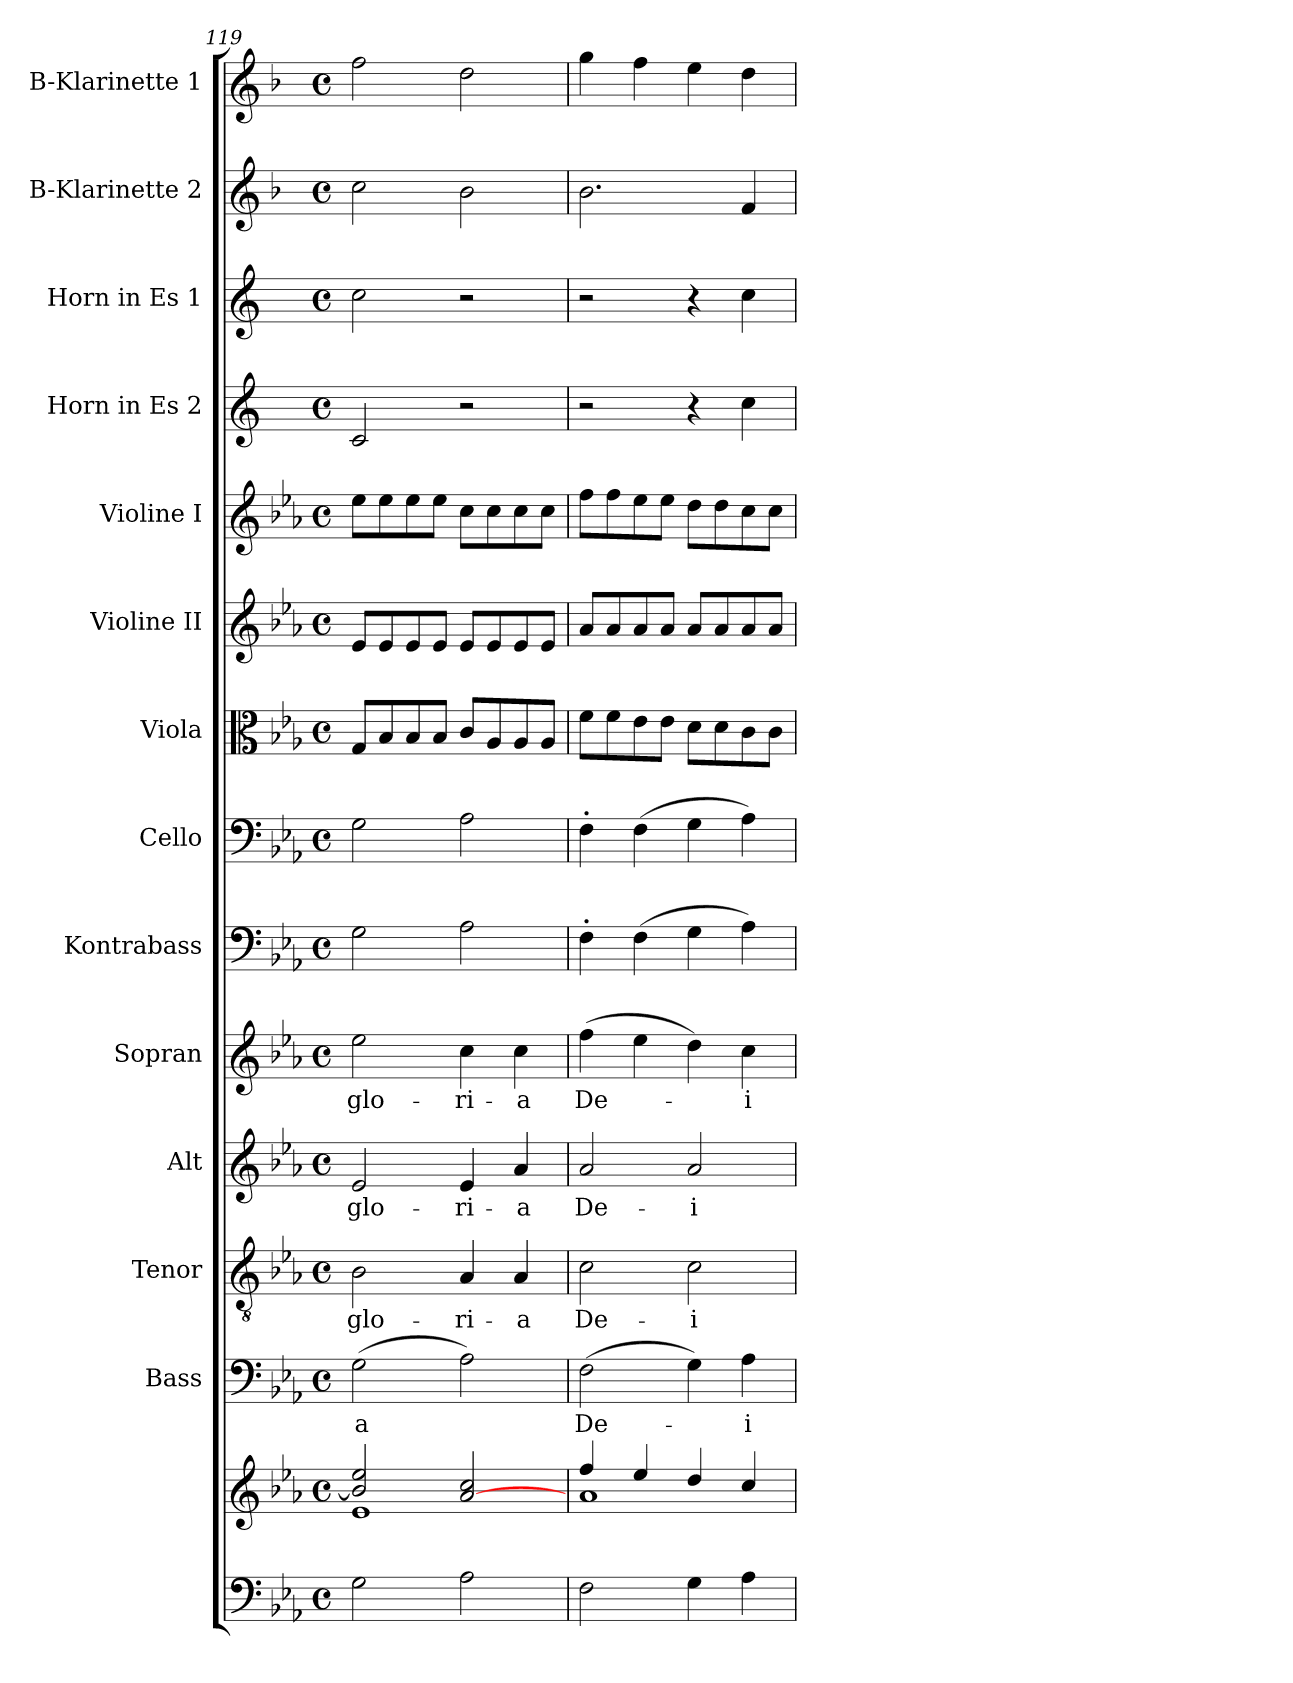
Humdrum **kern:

**kern	**kern	**kern	**text	**kern	**text	**kern	**text	**kern	**text	**kern	**kern	**kern	**kern	**kern	**kern	**kern	**kern	**kern
*part14	*part14	*part13	*part13	*part12	*part12	*part11	*part11	*part10	*part10	*part9	*part8	*part7	*part6	*part5	*part4	*part3	*part2	*part1
*staff15	*staff14	*staff13	*staff13	*staff12	*staff12	*staff11	*staff11	*staff10	*staff10	*staff9	*staff8	*staff7	*staff6	*staff5	*staff4	*staff3	*staff2	*staff1
*	*	*I"Bass	*	*I"Tenor	*	*I"Alt	*	*I"Sopran	*	*I"Kontrabass	*I"Cello	*I"Viola	*I"Violine II	*I"Violine I	*I"Horn in Es 2	*I"Horn in Es 1	*I"B-Klarinette 2	*I"B-Klarinette 1
*	*	*I'B.	*	*I'T.	*	*I'A.	*	*I'S.	*	*I'Kb.	*	*I'Vla.	*I'Vl. II	*I'Vl. I	*I'Hrn. 2	*I'Hrn. 1	*I'Kl. 2	*I'Kl. 1
*clefF4	*clefG2	*clefF4	*	*clefGv2	*	*clefG2	*	*clefG2	*	*clefF4	*clefF4	*clefC3	*clefG2	*clefG2	*clefG2	*clefG2	*clefG2	*clefG2
*	*	*	*	*	*	*	*	*	*	*ITrd7c12	*	*	*	*	*ITrd5c9	*ITrd5c9	*ITrd1c2	*ITrd1c2
*k[b-e-a-]	*k[b-e-a-]	*k[b-e-a-]	*	*k[b-e-a-]	*	*k[b-e-a-]	*	*k[b-e-a-]	*	*k[b-e-a-]	*k[b-e-a-]	*k[b-e-a-]	*k[b-e-a-]	*k[b-e-a-]	*k[b-e-a-]	*k[b-e-a-]	*k[b-e-a-]	*k[b-e-a-]
*E-:	*E-:	*E-:	*	*E-:	*	*E-:	*	*E-:	*	*E-:	*E-:	*E-:	*E-:	*E-:	*E-:	*E-:	*E-:	*E-:
*M4/4	*M4/4	*M4/4	*	*M4/4	*	*M4/4	*	*M4/4	*	*M4/4	*M4/4	*M4/4	*M4/4	*M4/4	*M4/4	*M4/4	*M4/4	*M4/4
*met(c)	*met(c)	*met(c)	*	*met(c)	*	*met(c)	*	*met(c)	*	*met(c)	*met(c)	*met(c)	*met(c)	*met(c)	*met(c)	*met(c)	*met(c)	*met(c)
=119	=119	=119	=119	=119	=119	=119	=119	=119	=119	=119	=119	=119	=119	=119	=119	=119	=119	=119
*	*^	*	*	*	*	*	*	*	*	*	*	*	*	*	*	*	*	*
!	!	!	!	!LO:LY:b	!	!LO:LY:b	!	!LO:LY:b	!	!LO:LY:b	!	!	!	!	!	!	!	!	!
2G\	2b-/] 2ee-/	1e-	(>2G\	-a	2B-\	glo-	2e-/	glo-	2ee-\	glo-	2GG\	2G\	8G/L	8e-/L	8ee-\L	2E-/	2e-\	2b-\	2ee-\
.	.	.	.	.	.	.	.	.	.	.	.	.	8B-/	8e-/	8ee-\	.	.	.	.
.	.	.	.	.	.	.	.	.	.	.	.	.	8B-/	8e-/	8ee-\	.	.	.	.
.	.	.	.	.	.	.	.	.	.	.	.	.	8B-/J	8e-/J	8ee-\J	.	.	.	.
!	!	!	!	!	!	!LO:LY:b	!	!LO:LY:b	!	!LO:LY:b	!	!	!	!	!	!	!	!	!
2A-\	[<2a-/ 2cc/	.	2A-\)	.	4A-/	-ri-	4e-/	-ri-	4cc\	-ri-	2AA-\	2A-\	8c/L	8e-/L	8cc\L	2r	2r	2a-\	2cc\
.	.	.	.	.	.	.	.	.	.	.	.	.	8A-/	8e-/	8cc\	.	.	.	.
!	!	!	!	!	!	!LO:LY:b	!	!LO:LY:b	!	!LO:LY:b	!	!	!	!	!	!	!	!	!
.	.	.	.	.	4A-/	-a	4a-/	-a	4cc\	-a	.	.	8A-/	8e-/	8cc\	.	.	.	.
.	.	.	.	.	.	.	.	.	.	.	.	.	8A-/J	8e-/J	8cc\J	.	.	.	.
=120	=120	=120	=120	=120	=120	=120	=120	=120	=120	=120	=120	=120	=120	=120	=120	=120	=120	=120	=120
!	!	!	!	!LO:LY:b	!	!LO:LY:b	!	!LO:LY:b	!	!LO:LY:b	!	!	!	!	!	!	!	!	!
2F\	4ff/	1a-	(>2F\	De-	2c\	De-	2a-/	De-	(>4ff\	De-	4FF'>\	4F'>\	8f\L	8a-/L	8ff\L	2r	2r	2.a-\	4ff\
.	.	.	.	.	.	.	.	.	.	.	.	.	8f\	8a-/	8ff\	.	.	.	.
.	4ee-/	.	.	.	.	.	.	.	4ee-\	.	(>4FF\	(>4F\	8e-\	8a-/	8ee-\	.	.	.	4ee-\
.	.	.	.	.	.	.	.	.	.	.	.	.	8e-\J	8a-/J	8ee-\J	.	.	.	.
!	!	!	!	!	!	!LO:LY:b	!	!LO:LY:b	!	!	!	!	!	!	!	!	!	!	!
4G\	4dd/	.	4G\)	.	2c\	-i	2a-/	-i	4dd\)	.	4GG\	4G\	8d\L	8a-/L	8dd\L	4r	4r	.	4dd\
.	.	.	.	.	.	.	.	.	.	.	.	.	8d\	8a-/	8dd\	.	.	.	.
!	!	!	!	!LO:LY:b	!	!	!	!	!	!LO:LY:b	!	!	!	!	!	!	!	!	!
4A-\	4cc/	.	4A-\	-i	.	.	.	.	4cc\	-i	4AA-\)	4A-\)	8c\	8a-/	8cc\	4e-\	4e-\	4e-/	4cc\
.	.	.	.	.	.	.	.	.	.	.	.	.	8c\J	8a-/J	8cc\J	.	.	.	.
*	*v	*v	*	*	*	*	*	*	*	*	*	*	*	*	*	*	*	*	*
=	=	=	=	=	=	=	=	=	=	=	=	=	=	=	=	=	=	=
*-	*-	*-	*-	*-	*-	*-	*-	*-	*-	*-	*-	*-	*-	*-	*-	*-	*-	*-
